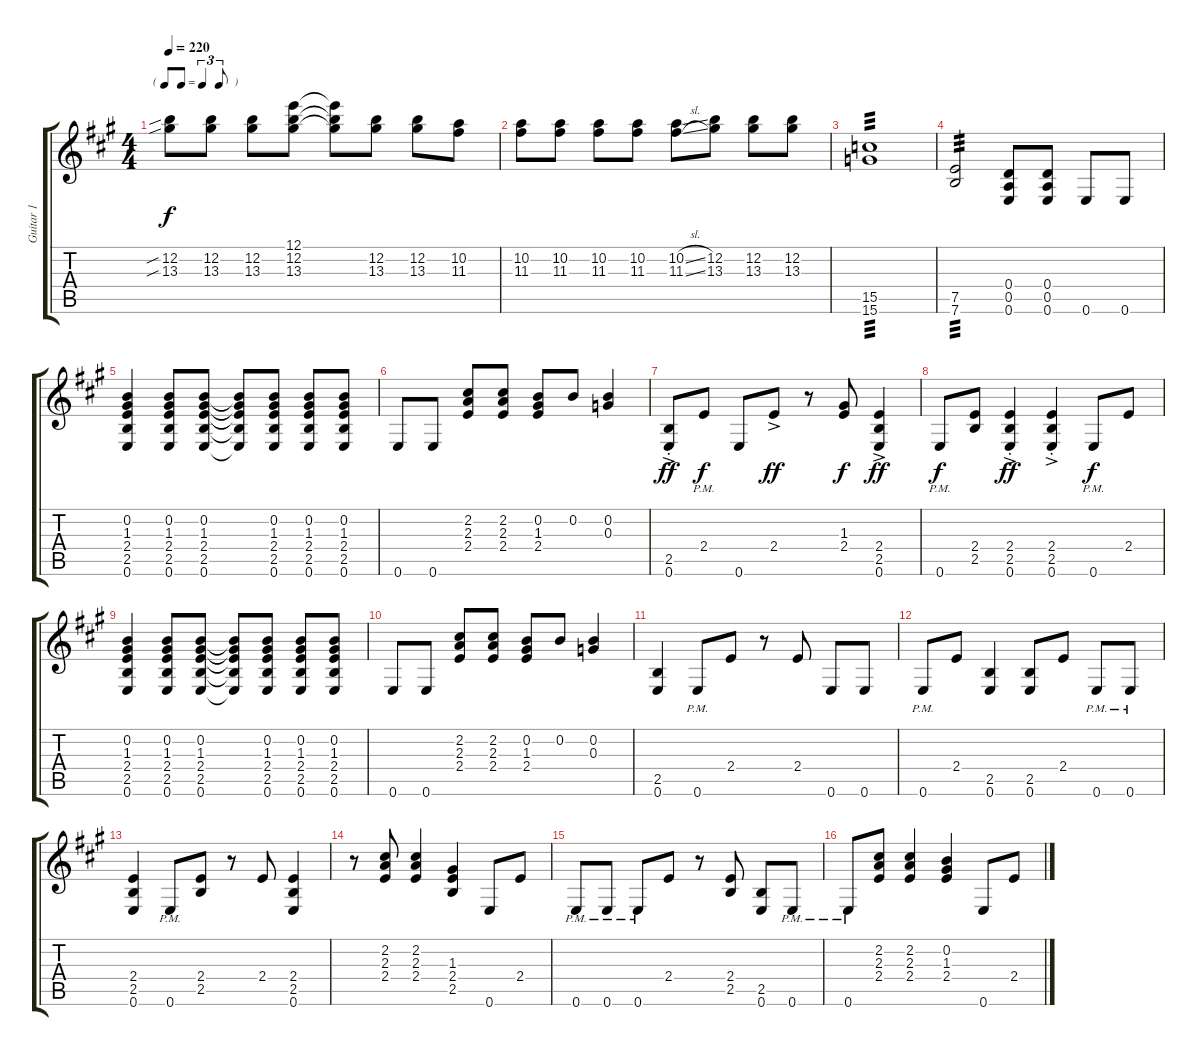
\track ("Guitar 1" "Guitar 1") {instrument overdrivenguitar}
\staff {score tabs}
\tuning (E4 B3 G3 D3 A2 E2) {hide}
\ts (4 4)
\tf triplet8th
\tempo 220
\clef g2
\ks a
(12.2{sib} 13.3{sib}).8{dy f} (12.2 13.3).8 (12.2 13.3).8 (12.1 12.2 13.3).8 (12.1{t} 12.2{t} 13.3{t}).8 (12.2 13.3).8 (12.2 13.3).8 (10.2 11.3).8 |
(10.2 11.3).8 (10.2 11.3).8 (10.2 11.3).8 (10.2 11.3).8 (10.2{sl} 11.3{sl}).8 (12.2 13.3).8 (12.2 13.3).8 (12.2 13.3).8 |
(15.5 15.6).1{tp 3} |
(7.5 7.6).2{tp 3} (0.4 0.5 0.6).8 (0.4 0.5 0.6).8 0.6.8 0.6.8 |
(0.2 1.3 2.4 2.5 0.6).4 (0.2 1.3 2.4 2.5 0.6).8 (0.2 1.3 2.4 2.5 0.6).8 (0.2{t} 1.3{t} 2.4{t} 2.5{t} 0.6{t}).8 (0.2 1.3 2.4 2.5 0.6).8 (0.2 1.3 2.4 2.5 0.6).8 (0.2 1.3 2.4 2.5 0.6).8 |
0.6.8 0.6.8 (2.2 2.3 2.4).8 (2.2 2.3 2.4).8 (0.2 1.3 2.4).8 0.2.8 (0.2 0.3).4 |
(2.5{ac st} 0.6{ac st}).8{dy ff} 2.4{pm}.8{dy f} 0.6.8 2.4{ac}.8{dy ff} r.8 (1.3 2.4).8{dy f} (2.4{ac} 2.5{ac} 0.6{ac}).4{dy ff} |
0.6{pm}.8{dy f} (2.4 2.5).8 (2.4{ac st} 2.5{ac st} 0.6{ac st}).4{dy ff} (2.4{ac st} 2.5{ac st} 0.6{ac st}).4 0.6{pm}.8{dy f} 2.4.8 |
(0.2 1.3 2.4 2.5 0.6).4 (0.2 1.3 2.4 2.5 0.6).8 (0.2 1.3 2.4 2.5 0.6).8 (0.2{t} 1.3{t} 2.4{t} 2.5{t} 0.6{t}).8 (0.2 1.3 2.4 2.5 0.6).8 (0.2 1.3 2.4 2.5 0.6).8 (0.2 1.3 2.4 2.5 0.6).8 |
0.6.8 0.6.8 (2.2 2.3 2.4).8 (2.2 2.3 2.4).8 (0.2 1.3 2.4).8 0.2.8 (0.2 0.3).4 |
(2.5 0.6).4 0.6{pm}.8 2.4.8 r.8 2.4.8 0.6.8 0.6.8 |
0.6{pm}.8 2.4.8 (2.5 0.6).4 (2.5 0.6).8 2.4.8 0.6{pm}.8 0.6{pm}.8 |
(2.4 2.5 0.6).4 0.6{pm}.8 (2.4 2.5).8 r.8 2.4.8 (2.4 2.5 0.6).4 |
r.8 (2.2 2.3 2.4).8 (2.2 2.3 2.4).4 (1.3 2.4 2.5).4 0.6.8 2.4.8 |
0.6{pm}.8 0.6{pm}.8 0.6{pm}.8 2.4.8 r.8 (2.4 2.5).8 (2.5 0.6).8 0.6{pm}.8 |
0.6{pm}.8 (2.2 2.3 2.4).8 (2.2 2.3 2.4).4 (0.2 1.3 2.4).4 0.6.8 2.4.8
